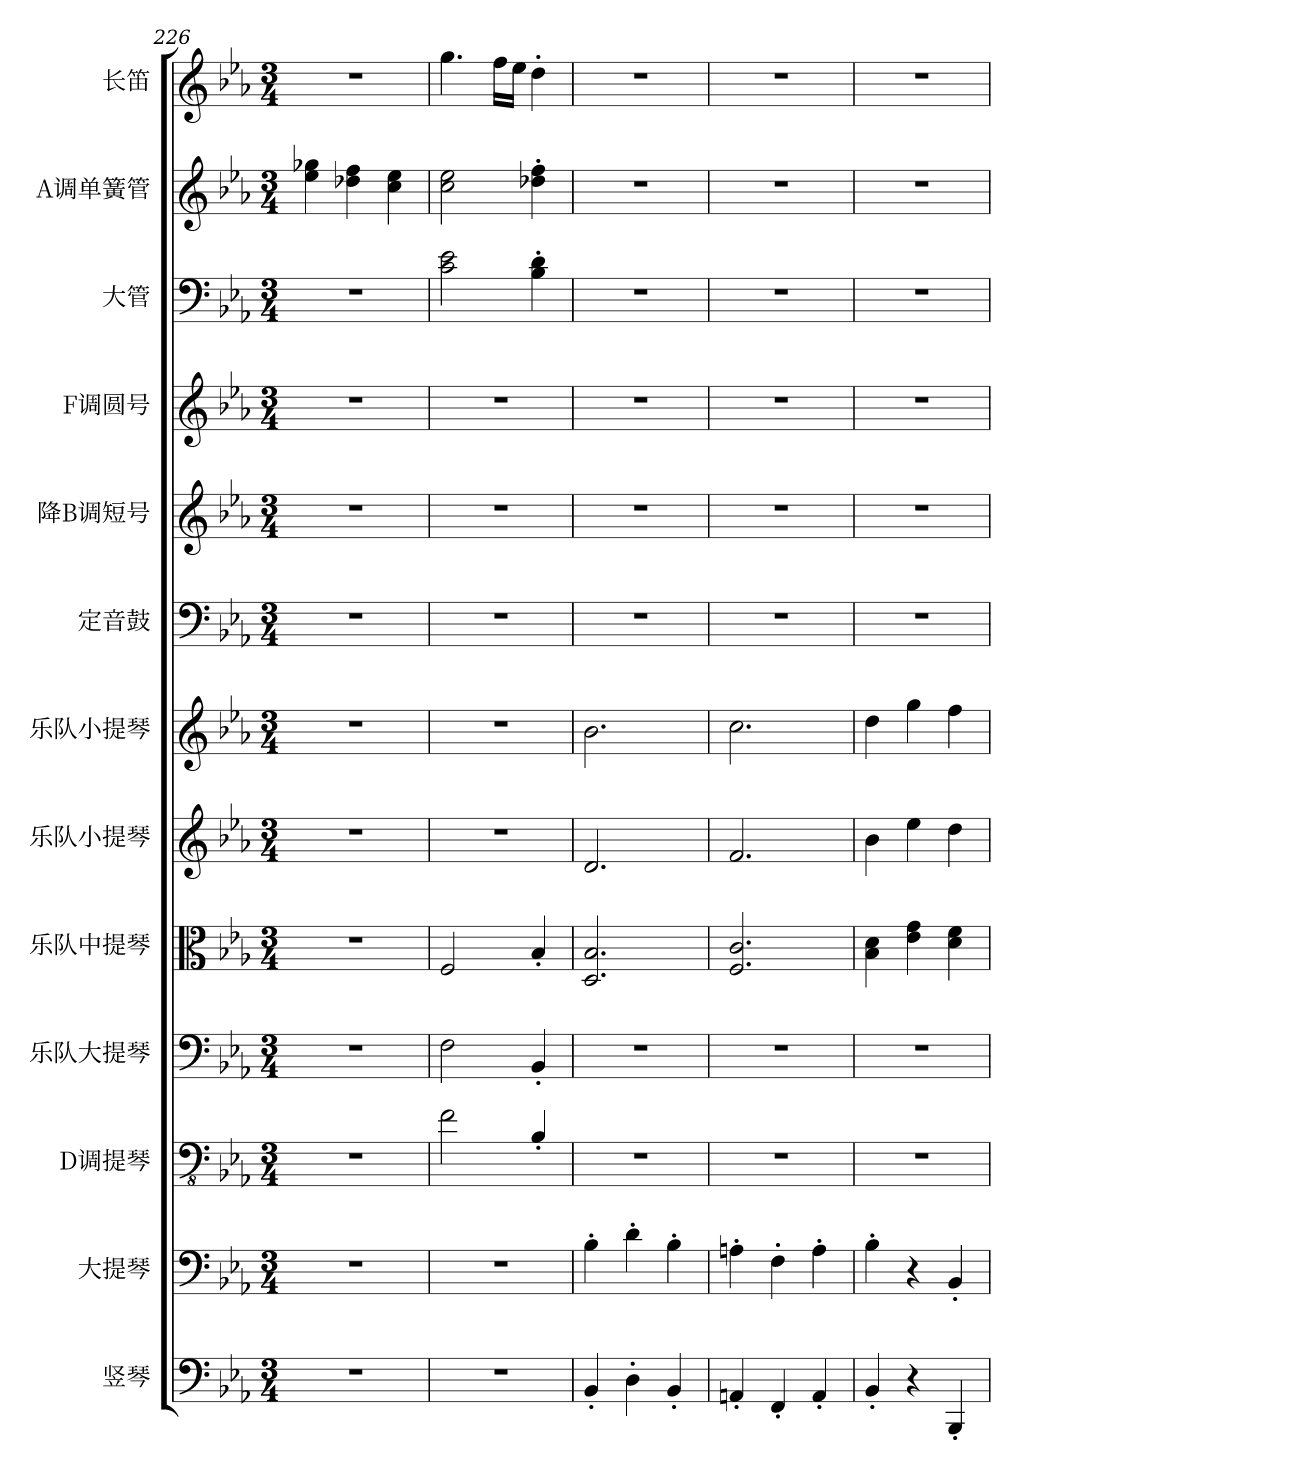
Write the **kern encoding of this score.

**kern	**kern	**kern	**kern	**kern	**kern	**kern	**kern	**kern	**kern	**kern	**kern	**kern
*part13	*part12	*part11	*part10	*part9	*part8	*part7	*part6	*part5	*part4	*part3	*part2	*part1
*staff13	*staff12	*staff11	*staff10	*staff9	*staff8	*staff7	*staff6	*staff5	*staff4	*staff3	*staff2	*staff1
*I"竖琴	*I"大提琴	*I"D调提琴	*I"乐队大提琴	*I"乐队中提琴	*I"乐队小提琴	*I"乐队小提琴	*I"定音鼓	*I"降B调短号	*I"F调圆号	*I"大管	*I"A调单簧管	*I"长笛
*clefF4	*clefF4	*clefFv4	*clefF4	*clefC3	*clefG2	*clefG2	*clefF4	*clefG2	*clefG2	*clefF4	*clefG2	*clefG2
*	*	*ITrd7c12	*	*	*	*	*	*ITrd1c2	*ITrd4c7	*	*ITrd2c3	*
*k[b-e-a-]	*k[b-e-a-]	*k[b-e-a-]	*k[b-e-a-]	*k[b-e-a-]	*k[b-e-a-]	*k[b-e-a-]	*k[b-e-a-]	*k[b-e-a-d-g-]	*k[b-e-a-d-]	*k[b-e-a-]	*k[]	*k[b-e-a-]
*M3/4	*M3/4	*M3/4	*M3/4	*M3/4	*M3/4	*M3/4	*M3/4	*M3/4	*M3/4	*M3/4	*M3/4	*M3/4
=226	=226	=226	=226	=226	=226	=226	=226	=226	=226	=226	=226	=226
2.r	2.r	2.r	2.r	2.r	2.r	2.r	2.r	2.r	2.r	2.r	4cc\ 4ee-X\	2.r
.	.	.	.	.	.	.	.	.	.	.	4b-X\ 4dd\	.
.	.	.	.	.	.	.	.	.	.	.	4a\ 4cc\	.
=227	=227	=227	=227	=227	=227	=227	=227	=227	=227	=227	=227	=227
2.r	2.r	2FF\	2F\	2F/	2.r	2.r	2.r	2.r	2.r	2c\ 2e-\	2a\ 2cc\	4.gg\
.	.	.	.	.	.	.	.	.	.	.	.	16ff\LL
.	.	.	.	.	.	.	.	.	.	.	.	16ee-\JJ
.	.	4BBB-'/	4BB-'/	4B-'/	.	.	.	.	.	4B-\' 4d\'	4b-X\' 4dd\'	4dd'\
!!LO:PB:g=z
=228	=228	=228	=228	=228	=228	=228	=228	=228	=228	=228	=228	=228
4BB-'/	4B-'\	2.r	2.r	2.D/ 2.B-/	2.d/	2.b-\	2.r	2.r	2.r	2.r	2.r	2.r
4D'\	4d'\	.	.	.	.	.	.	.	.	.	.	.
4BB-'/	4B-'\	.	.	.	.	.	.	.	.	.	.	.
=229	=229	=229	=229	=229	=229	=229	=229	=229	=229	=229	=229	=229
4AAn'/	4An'\	2.r	2.r	2.F/ 2.c/	2.f/	2.cc\	2.r	2.r	2.r	2.r	2.r	2.r
4FF'/	4F'\	.	.	.	.	.	.	.	.	.	.	.
4AA'/	4A'\	.	.	.	.	.	.	.	.	.	.	.
=230	=230	=230	=230	=230	=230	=230	=230	=230	=230	=230	=230	=230
4BB-'/	4B-'\	2.r	2.r	4B-\ 4d\	4b-\	4dd\	2.r	2.r	2.r	2.r	2.r	2.r
4r	4r	.	.	4e-\ 4g\	4ee-\	4gg\	.	.	.	.	.	.
4BBB-'/	4BB-'/	.	.	4d\ 4f\	4dd\	4ff\	.	.	.	.	.	.
=	=	=	=	=	=	=	=	=	=	=	=	=
*-	*-	*-	*-	*-	*-	*-	*-	*-	*-	*-	*-	*-
